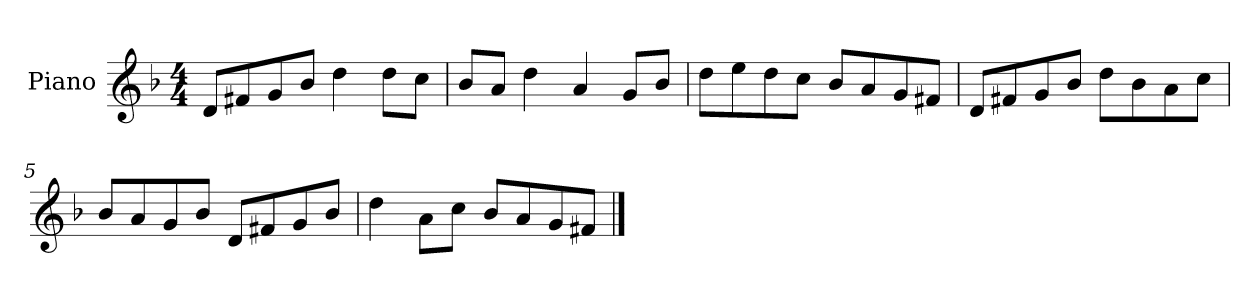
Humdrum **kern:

**kern
*part1
*staff1
*I"Piano
*I'P-no
*clefG2
*k[b-]
*M4/4
*MM90
=1
8d/L
8f#X/
8g/
8b-/J
4dd\
8dd\L
8cc\J
=2
8b-/L
8a/J
4dd\
4a/
8g/L
8b-/J
=3
8dd\L
8ee\
8dd\
8cc\J
8b-/L
8a/
8g/
8f#X/J
=4
8d/L
8f#X/
8g/
8b-/J
8dd\L
8b-\
8a\
8cc\J
=5
8b-/L
8a/
8g/
8b-/J
8d/L
8f#X/
8g/
8b-/J
!!LO:LB:g=z
=6
4dd\
8a\L
8cc\J
8b-/L
8a/
8g/
8f#X/J
==
*-
